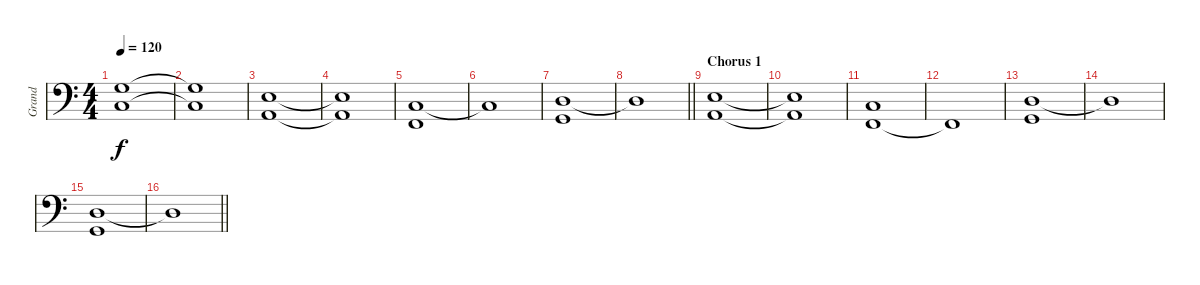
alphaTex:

\track ("Grand" "Grand") {instrument electricgrandpiano}
\staff {score}
\tuning (G2 D2 A1 E1 B0) {hide}
\ts (4 4)
\tempo 120
\clef f4
\ks c
(12.1 10.2).1{dy f} |
(12.1{t} 10.2{t}).1 |
(9.1 7.2).1 |
(9.1{t} 7.2{t}).1 |
(5.1 3.2).1 |
5.1{t}.1 |
(7.1 5.2).1 |
\barLineRight lightlight
7.1{t}.1 |
\section ("" "Chorus 1")
(9.1 7.2).1 |
(9.1{t} 7.2{t}).1 |
(5.1 3.2).1 |
3.2{t}.1 |
(7.1 5.2).1 |
7.1{t}.1 |
(7.1 5.2).1 |
\barLineRight lightlight
7.1{t}.1
